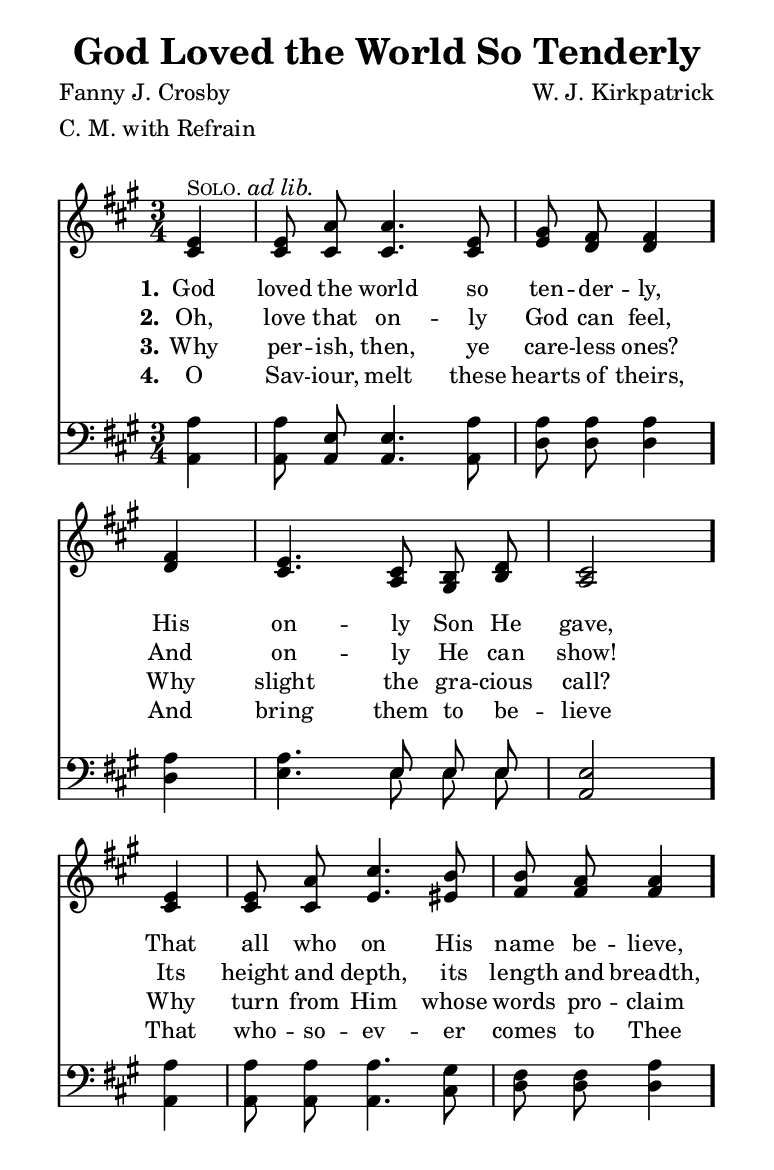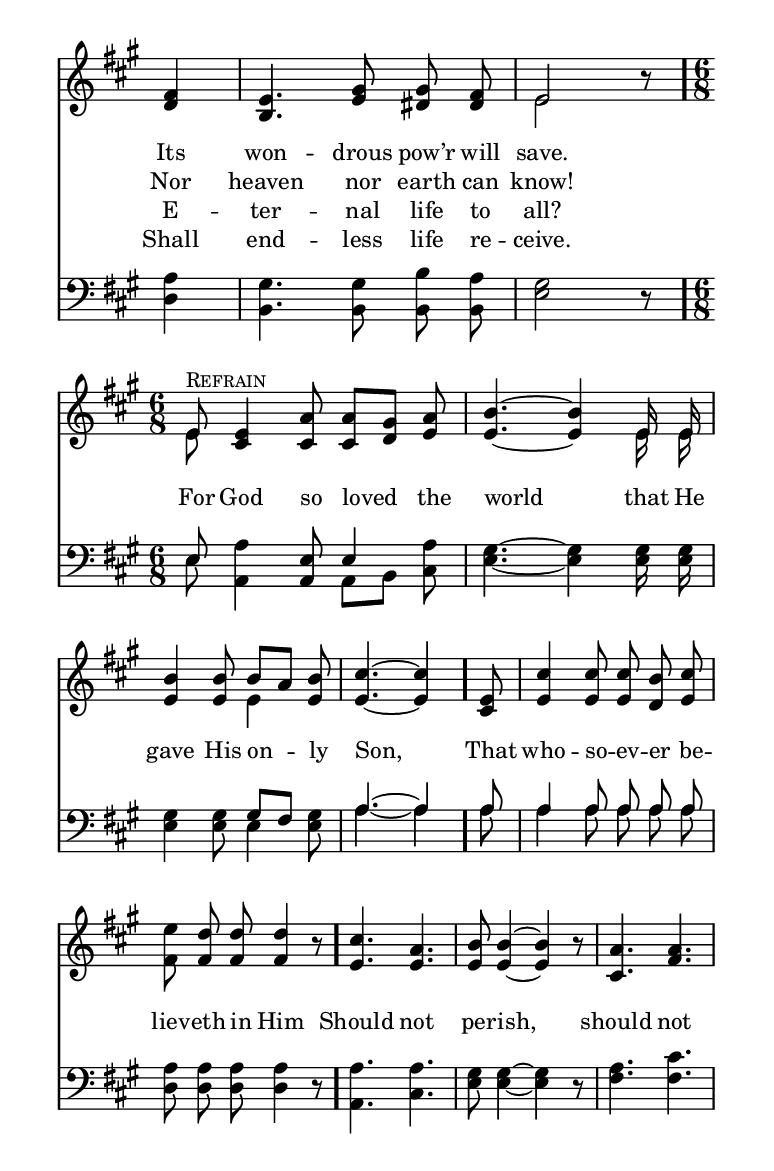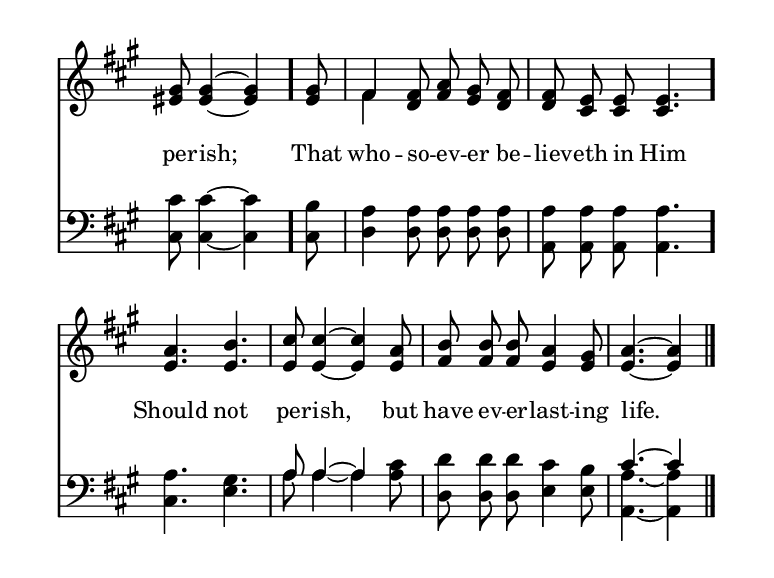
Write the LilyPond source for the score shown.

\include "common/global.ily"
\paper {
  \include "common/paper.ily"
  ragged-last-bottom = ##t
  page-count = #(cond (is-eogsized 2) (#t #f))
  system-count = #(cond (is-eogsized 6) (#t #f))
  systems-per-page = ##f
}

\header{
  %gospel
  hymnnumber = "12"
  title = "God Loved the World So Tenderly"
  tunename = ""
  meter = "C. M. with Refrain"
  poet = "Fanny J. Crosby"
  composer = "W. J. Kirkpatrick"
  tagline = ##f
}

patternA = { c4 | c8 c8 c4. c8 | c8 c8 c4 } % Line 1, 3 soprano / alto / tenor / bass
patternB = { c4 | c4. c8 c8 c8 | c2       } % Line 2 soprano / alto / tenor / bass
patternC = { c4 | c4. c8 c8 c8 | c2 c8    } % Line 4 soprano / alto / tenor / bass

patternD = { c8 | c4 c8 c8[ c8] c8 | c4. ~ c4 c16 c16 | c4 c8 c8[ c8] c8 | c4. ~ c4 } % Refrain line 1 soprano
patternE = { c8 | c4 c8 c8[ c8] c8 | c4. ~ c4 c16 c16 | c4 c8 c4      c8 | c4. ~ c4 } % Refrain line 1 alto / bass
patternF = { c8 | c4 c8 c4      c8 | c4. ~ c4 c16 c16 | c4 c8 c8[ c8] c8 | c4. ~ c4 } % Refrain line 1 tenor

patternG = { c8 | c4 c8 c8 c8 c8 | c8 c8 c8 c4 c8                } % Refrain line 2 all
patternH = { c4. c4. | c8 c4 ~ c4 c8 | c4. c4. | c8 c4 ~ c4      } % Refrain line 3 all
patternI = { c8 | c4 c8 c8 c8 c8 | c8 c8 c8 c4.                  } % Refrain line 4 all
patternJ = { c4. c4. | c8 c4 ~ c4 c8 | c8 c8 c8 c4 c8 | c4. ~ c4 } % Refrain line 5 all

global = {
  \include "common/overrides.ily"
  \override Staff.TimeSignature.style = #'numbered
  \time 3/4
  \once \override Score.MetronomeMark.transparent = ##t
  \tempo 4 = 86
  \key a \major
  \partial 4
  \autoBeamOff
}

notesSoprano = {
\global
\relative c' {

  << s^\markup { \small \caps "Solo." \italic "ad lib." }
  \changePitch \patternA { e   | e a a e       | gis fis fis } >>
  \changePitch \patternB { fis | e cis b d     | cis         }
  \changePitch \patternA { e   | e a cis b     | b a a       }
  \changePitch \patternC { fis | e gis gis fis | e r         }

  << s^\markup { \small \caps "Refrain" }
  \time 6/8
  \set Timing.measurePosition = #(ly:make-moment -1 8)
  \changePitch \patternD { e     | e a a gis a        | b b e, e    | b' b b a b  | cis cis } >>
  \changePitch \patternG { e,    | cis' cis cis b cis | e d d d r   }
  \changePitch \patternH { cis a | b b b r            | a a         | gis gis gis }
  \changePitch \patternI { gis   | fis fis a gis fis  | fis e e e   }
  \changePitch \patternJ { a b   | cis cis cis a      | b b b a gis | a a         }

  \bar "|."

}
}

notesAlto = {
\global
\relative e' {

  \changePitch \patternA { cis | cis cis cis cis | e d d       }
  \changePitch \patternB { d   | cis a gis b     | a           }
  \changePitch \patternA { cis | cis cis e eis   | fis fis fis }
  \changePitch \patternC { d   | b e dis dis     | e r         }

  \changePitch \patternE { e   | cis cis cis d e | e e e e           | e e e e     | e e }
  \changePitch \patternG { cis | e e e d e       | fis fis fis fis r }
  \changePitch \patternH { e e | e e e r         | cis fis           | eis eis eis }
  \changePitch \patternI { eis | fis d fis e d   | d cis cis cis     }
  \changePitch \patternJ { e e | e e e e         | fis fis fis e e   | e e         }

}
}

notesTenor = {
\global
\relative a {

  \changePitch \patternA { a | a e e a     | a a a     }
  \changePitch \patternB { a | a e e e     | e         }
  \changePitch \patternA { a | a a a gis   | fis fis a }
  \changePitch \patternC { a | gis gis b a | gis r     }

  \changePitch \patternF { e     | a e e a       | gis gis gis gis | gis gis gis fis gis | a a }
  \changePitch \patternG { a     | a a a a a     | a a a a r       }
  \changePitch \patternH { a a   | gis gis gis r | a cis           | cis cis cis         }
  \changePitch \patternI { b     | a a a a a     | a a a a         }
  \changePitch \patternJ { a gis | a a a cis     | d d d cis b     | cis cis             }

}
}

notesBass = {
\global
\relative f, {

  \changePitch \patternA { a | a a a a   | d d d }
  \changePitch \patternB { d | e e e e   | a,    }
  \changePitch \patternA { a | a a a cis | d d d }
  \changePitch \patternC { d | b b b b   | e r   }

  \changePitch \patternE { e             | a, a a b cis | e e e e    | e e e e           | a a }
  \changePitch \patternG { a             | a a a a a    | d, d d d r }
  \changePitch \patternH { a cis         | e e e r      | fis fis    | cis cis cis       }
  \changePitch \patternI { cis d d d d d | a a a a      }
  \changePitch \patternJ { cis e         | a a a a      | d, d d e e | < a a, > < a a, > }

}
}

Refrain = \lyricmode {

For God so loved the world that He gave His on -- ly Son, \bar "."
That who -- so -- ev -- er be -- liev -- eth in Him \bar "."
Should not per -- ish, should not per -- ish; \bar "."
That who -- so -- ev -- er be -- liev -- eth in Him \bar "."
Should not per -- ish, but have ev -- er -- last -- ing life. \bar "."

}

wordsA = \lyricmode {
\set stanza = "1."

God loved the world so ten -- der -- ly, \bar "."
His on -- ly Son He gave, \bar "." \break
That all who on His name be -- lieve, \bar "."
Its won -- drous pow’r will save. \bar "." \break

}

wordsB = \lyricmode {
\set stanza = "2."

Oh, love that on -- ly God can feel,
And on -- ly He can show!
Its height and depth, its length and breadth,
Nor heaven nor earth can know!

\Refrain

}

wordsC = \lyricmode {
\set stanza = "3."

Why per -- ish, then, ye care -- less ones?
Why slight the gra -- cious call?
Why turn from Him whose words pro -- claim
E -- ter -- nal life to all?

}

wordsD = \lyricmode {
\set stanza = "4."

O Sav -- iour, melt these hearts of theirs,
And bring them to be -- lieve
That who -- so -- ev -- er comes to Thee
Shall end -- less life re -- ceive.

}


\score {
  \context ChoirStaff <<
    \context Staff = upper <<
      \set Staff.autoBeaming = ##f
      \set ChoirStaff.systemStartDelimiter = #'SystemStartBar
      \set ChoirStaff.printPartCombineTexts = ##f
      \partcombine #'(2 . 9) \notesSoprano \notesAlto
      \context NullVoice = sopranos { \voiceOne << \notesSoprano >> }
      \context NullVoice = altos { \voiceTwo << \notesAlto >> }
      \context Lyrics = one   \lyricsto sopranos \wordsA
      \context Lyrics = two   \lyricsto sopranos \wordsB
      \context Lyrics = three \lyricsto sopranos \wordsC
      \context Lyrics = four  \lyricsto sopranos \wordsD
    >>
    \context Staff = men <<
      \set Staff.autoBeaming = ##f
      \clef bass
      \set ChoirStaff.printPartCombineTexts = ##f
      \partcombine #'(2 . 9) \notesTenor \notesBass
      \context NullVoice = tenors { \voiceOne << \notesTenor >> }
      \context NullVoice = basses { \voiceTwo << \notesBass >> }
    >>
  >>
  \layout {
    \include "common/layout.ily"
  }
  \midi{
    \include "common/midi.ily"
  }
}

\version "2.19.49"  % necessary for upgrading to future LilyPond versions.

% vi:set et ts=2 sw=2 ai nocindent syntax=lilypond:
